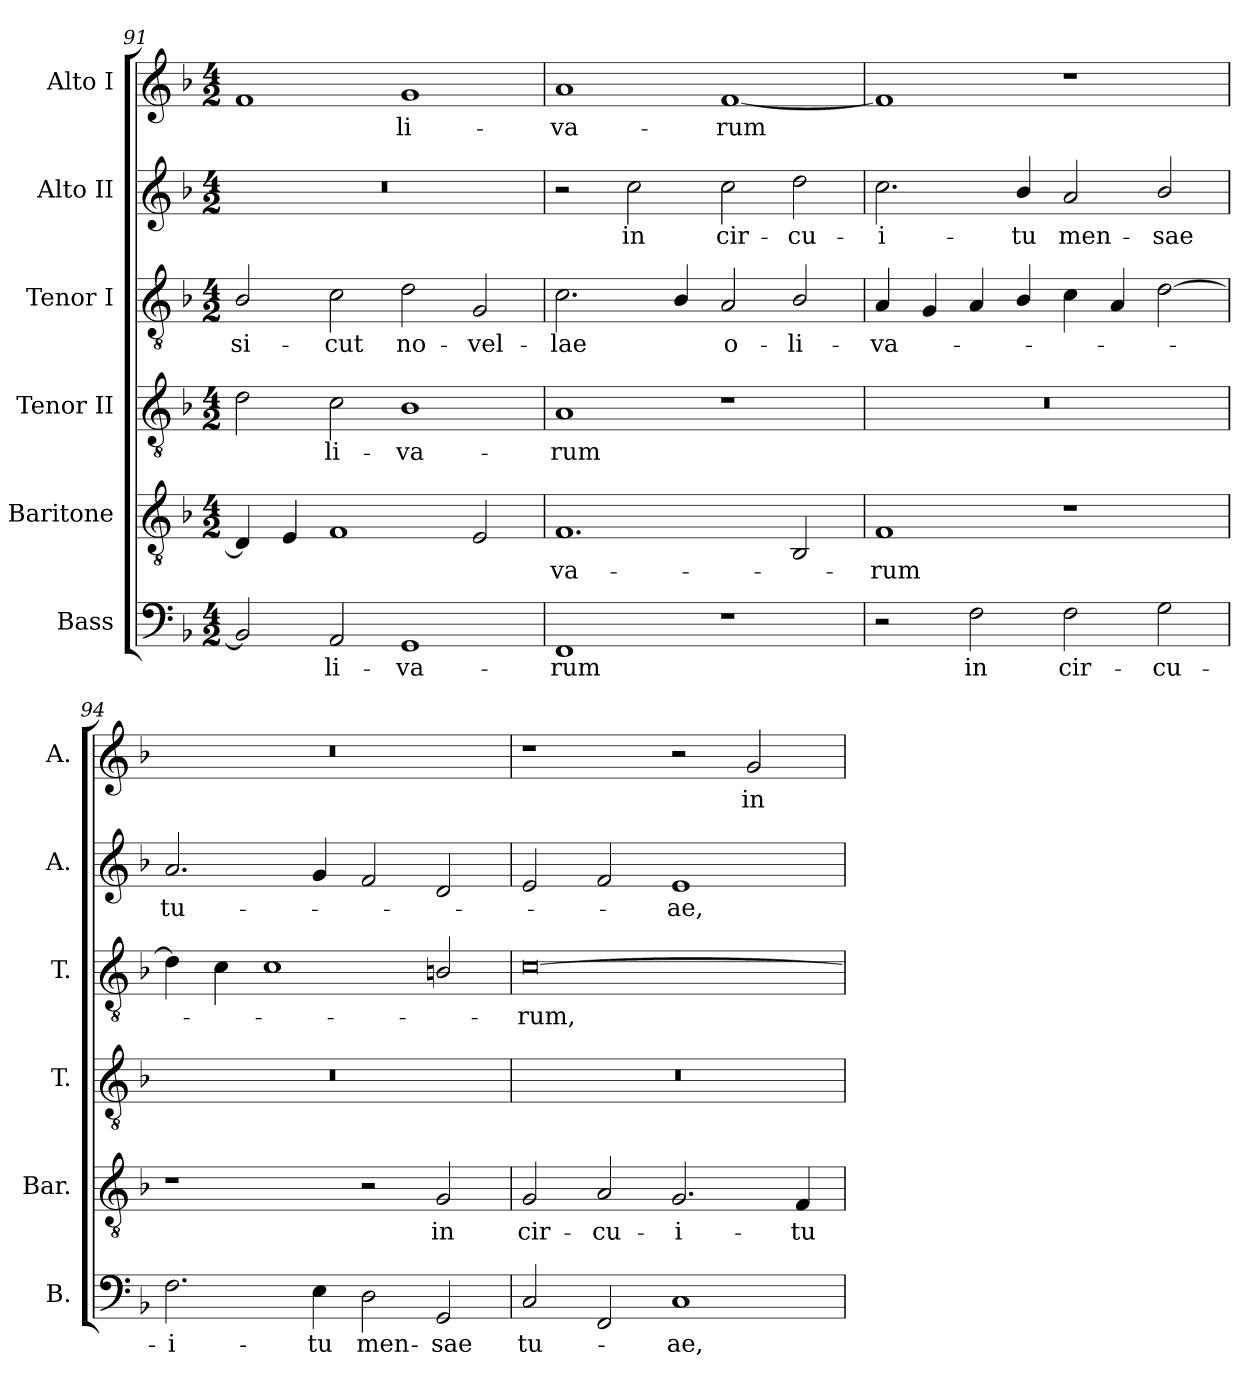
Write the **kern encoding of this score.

**kern	**text	**kern	**text	**kern	**text	**kern	**text	**kern	**text	**kern	**text
*part6	*part6	*part5	*part5	*part4	*part4	*part3	*part3	*part2	*part2	*part1	*part1
*staff6	*staff6	*staff5	*staff5	*staff4	*staff4	*staff3	*staff3	*staff2	*staff2	*staff1	*staff1
*I"Bass	*	*I"Baritone	*	*I"Tenor II	*	*I"Tenor I	*	*I"Alto II	*	*I"Alto I	*
*I'B.	*	*I'Bar.	*	*I'T.	*	*I'T.	*	*I'A.	*	*I'A.	*
!!LO:PB:g=z
*clefF4	*	*clefGv2	*	*clefGv2	*	*clefGv2	*	*clefG2	*	*clefG2	*
*	*	*ITrd7c12	*	*ITrd7c12	*	*ITrd7c12	*	*	*	*	*
*k[b-]	*	*k[b-]	*	*k[b-]	*	*k[b-]	*	*k[b-]	*	*k[b-]	*
*F:	*	*F:	*	*F:	*	*F:	*	*F:	*	*F:	*
*M4/2	*	*M4/2	*	*M4/2	*	*M4/2	*	*M4/2	*	*M4/2	*
=91	=91	=91	=91	=91	=91	=91	=91	=91	=91	=91	=91
!	!	!	!	!	!	!	!LO:LY:b:color=#000000	!LO:N:vis=1	!	!	!
2BB-i/]	.	4DDi/]	.	2Di\	.	2BB-i/	si-	0r	.	1fi	.
.	.	4EEi/	.	.	.	.	.	.	.	.	.
!	!LO:LY:b:color=#000000	!	!	!	!	!	!	!	!	!	!
!	!	!	!	!	!LO:LY:b:color=#000000	!	!	!	!	!	!
!	!	!	!	!	!	!	!LO:LY:b:color=#000000	!	!	!	!
2AAi/	-li-	1FFi	.	2Ci\	-li-	2Ci\	-cut	.	.	.	.
!	!LO:LY:b:color=#000000	!	!	!	!	!	!	!	!	!	!
!	!	!	!	!	!LO:LY:b:color=#000000	!	!	!	!	!	!
!	!	!	!	!	!	!	!LO:LY:b:color=#000000	!	!	!	!
!	!	!	!	!	!	!	!	!	!	!	!LO:LY:b:color=#000000
1GGi	-va-	.	.	1BB-i	-va-	2Di\	no-	.	.	1gi	-li-
!	!	!	!	!	!	!	!LO:LY:b:color=#000000	!	!	!	!
.	.	2EEi/	.	.	.	2GGi/	-vel-	.	.	.	.
=92	=92	=92	=92	=92	=92	=92	=92	=92	=92	=92	=92
!	!LO:LY:b:color=#000000	!	!	!	!	!	!	!	!	!	!
!	!	!	!LO:LY:b:color=#000000	!	!	!	!	!	!	!	!
!	!	!	!	!	!LO:LY:b:color=#000000	!	!	!	!	!	!
!	!	!	!	!	!	!	!LO:LY:b:color=#000000	!	!	!	!
!	!	!	!	!	!	!	!	!	!	!	!LO:LY:b:color=#000000
1FFi	-rum	1.FFi	-va-	1AAi	-rum	2.Ci\	-lae	2r	.	1ai	-va-
!	!	!	!	!	!	!	!	!	!LO:LY:b:color=#000000	!	!
.	.	.	.	.	.	.	.	2cci\	in	.	.
.	.	.	.	.	.	4BB-i/	.	.	.	.	.
!	!	!	!	!	!	!	!LO:LY:b:color=#000000	!	!	!	!
!	!	!	!	!	!	!	!	!	!LO:LY:b:color=#000000	!	!
!	!	!	!	!	!	!	!	!	!	!	!LO:LY:b:color=#000000
1r	.	.	.	1r	.	2AAi/	o-	2cci\	cir-	[<1fi	-rum
!	!	!	!	!	!	!	!LO:LY:b:color=#000000	!	!	!	!
!	!	!	!	!	!	!	!	!	!LO:LY:b:color=#000000	!	!
.	.	2BBB-i/	.	.	.	2BB-i/	-li-	2ddi\	-cu-	.	.
=93	=93	=93	=93	=93	=93	=93	=93	=93	=93	=93	=93
!	!	!	!LO:LY:b:color=#000000	!LO:N:vis=1	!	!	!	!	!	!	!
!	!	!	!	!	!	!	!LO:LY:b:color=#000000	!	!	!	!
!	!	!	!	!	!	!	!	!	!LO:LY:b:color=#000000	!	!
2r	.	1FFi	-rum	0r	.	4AAi/	-va-	2.cci\	-i-	1fi]	.
.	.	.	.	.	.	4GGi/	.	.	.	.	.
!	!LO:LY:b:color=#000000	!	!	!	!	!	!	!	!	!	!
2Fi\	in	.	.	.	.	4AAi/	.	.	.	.	.
!	!	!	!	!	!	!	!	!	!LO:LY:b:color=#000000	!	!
.	.	.	.	.	.	4BB-i/	.	4b-i/	-tu	.	.
!	!LO:LY:b:color=#000000	!	!	!	!	!	!	!	!	!	!
!	!	!	!	!	!	!	!	!	!LO:LY:b:color=#000000	!	!
2Fi\	cir-	1r	.	.	.	4Ci\	.	2ai/	men-	1r	.
.	.	.	.	.	.	4AAi/	.	.	.	.	.
!	!LO:LY:b:color=#000000	!	!	!	!	!	!	!	!	!	!
!	!	!	!	!	!	!	!	!	!LO:LY:b:color=#000000	!	!
2Gi\	-cu-	.	.	.	.	[>2Di\	.	2b-i/	-sae	.	.
=94	=94	=94	=94	=94	=94	=94	=94	=94	=94	=94	=94
!	!LO:LY:b:color=#000000	!	!	!LO:N:vis=1	!	!	!	!	!	!	!
!	!	!	!	!	!	!	!	!	!LO:LY:b:color=#000000	!LO:N:vis=1	!
2.Fi\	-i-	1r	.	0r	.	4Di\]	.	2.ai/	tu-	0r	.
.	.	.	.	.	.	4Ci\	.	.	.	.	.
.	.	.	.	.	.	1Ci	.	.	.	.	.
!	!LO:LY:b:color=#000000	!	!	!	!	!	!	!	!	!	!
4Ei\	-tu	.	.	.	.	.	.	4gi/	.	.	.
!	!LO:LY:b:color=#000000	!	!	!	!	!	!	!	!	!	!
2Di\	men-	2r	.	.	.	.	.	2fi/	.	.	.
!	!LO:LY:b:color=#000000	!	!	!	!	!	!	!	!	!	!
!	!	!	!LO:LY:b:color=#000000	!	!	!	!	!	!	!	!
2GGi/	-sae	2GGi/	in	.	.	2BBni/	.	2di/	.	.	.
=95	=95	=95	=95	=95	=95	=95	=95	=95	=95	=95	=95
!	!LO:LY:b:color=#000000	!	!	!	!	!	!	!	!	!	!
!	!	!	!LO:LY:b:color=#000000	!LO:N:vis=1	!	!	!	!	!	!	!
!	!	!	!	!	!	!	!LO:LY:b:color=#000000	!	!	!	!
2Ci/	tu-	2GGi/	cir-	0r	.	[>0Ci	-rum,	2ei/	.	1r	.
!	!	!	!LO:LY:b:color=#000000	!	!	!	!	!	!	!	!
2FFi/	.	2AAi/	-cu-	.	.	.	.	2fi/	.	.	.
!	!LO:LY:b:color=#000000	!	!	!	!	!	!	!	!	!	!
!	!	!	!LO:LY:b:color=#000000	!	!	!	!	!	!	!	!
!	!	!	!	!	!	!	!	!	!LO:LY:b:color=#000000	!	!
1Ci	-ae,	2.GGi/	-i-	.	.	.	.	1ei	-ae,	2r	.
!	!	!	!	!	!	!	!	!	!	!	!LO:LY:b:color=#000000
.	.	.	.	.	.	.	.	.	.	2gi/	in
!	!	!	!LO:LY:b:color=#000000	!	!	!	!	!	!	!	!
.	.	4FFi/	-tu	.	.	.	.	.	.	.	.
=	=	=	=	=	=	=	=	=	=	=	=
*-	*-	*-	*-	*-	*-	*-	*-	*-	*-	*-	*-
